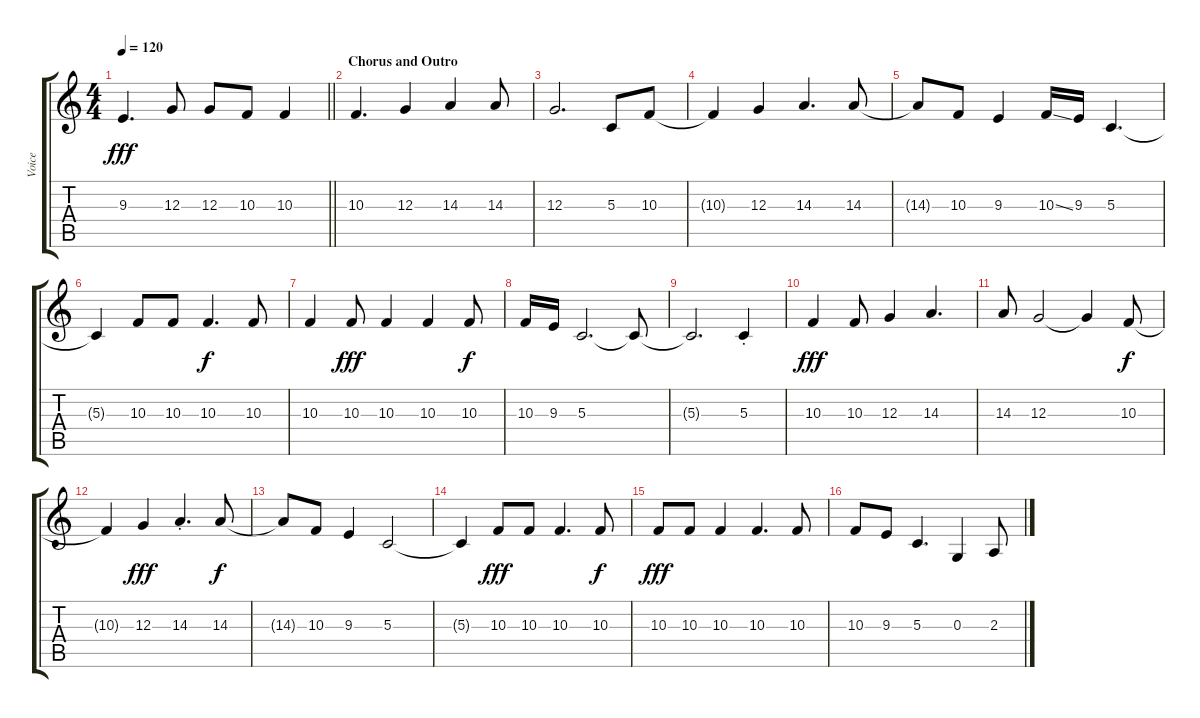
\track ("Voice" "Voice") {instrument stringensemble1}
\staff {score tabs}
\tuning (E4 B3 G3 D3 A2 E2) {hide}
\ts (4 4)
\tempo 120
\clef g2
\barLineRight lightlight
\ks c
9.3.4{d dy fff} 12.3.8 12.3.8 10.3.8 10.3.4 |
\section ("" "Chorus and Outro")
10.3.4{d} 12.3.4 14.3.4 14.3.8 |
12.3.2{d} 5.3.8 10.3.8 |
10.3{t}.4 12.3.4 14.3.4{d} 14.3.8 |
14.3{t}.8 10.3.8 9.3.4 10.3{ss}.16 9.3.16 5.3.4{d} |
5.3{t}.4 10.3.8 10.3.8 10.3.4{d dy f} 10.3.8 |
10.3.4 10.3.8{dy fff} 10.3.4 10.3.4 10.3.8{dy f} |
10.3.16 9.3.16 5.3.2{d} 5.3{t}.8 |
5.3{t}.2{d} 5.3{st}.4 |
10.3.4{dy fff} 10.3.8 12.3.4 14.3.4{d} |
14.3.8 12.3.2 12.3{t}.4 10.3.8{dy f} |
10.3{t}.4 12.3.4{dy fff} 14.3{st}.4{d} 14.3.8{dy f} |
14.3{t}.8 10.3.8 9.3.4 5.3.2 |
5.3{t}.4 10.3.8{dy fff} 10.3.8 10.3.4{d} 10.3.8{dy f} |
10.3.8{dy fff} 10.3.8 10.3.4 10.3.4{d} 10.3.8 |
10.3.8 9.3.8 5.3.4{d} 0.3.4 2.3.8
